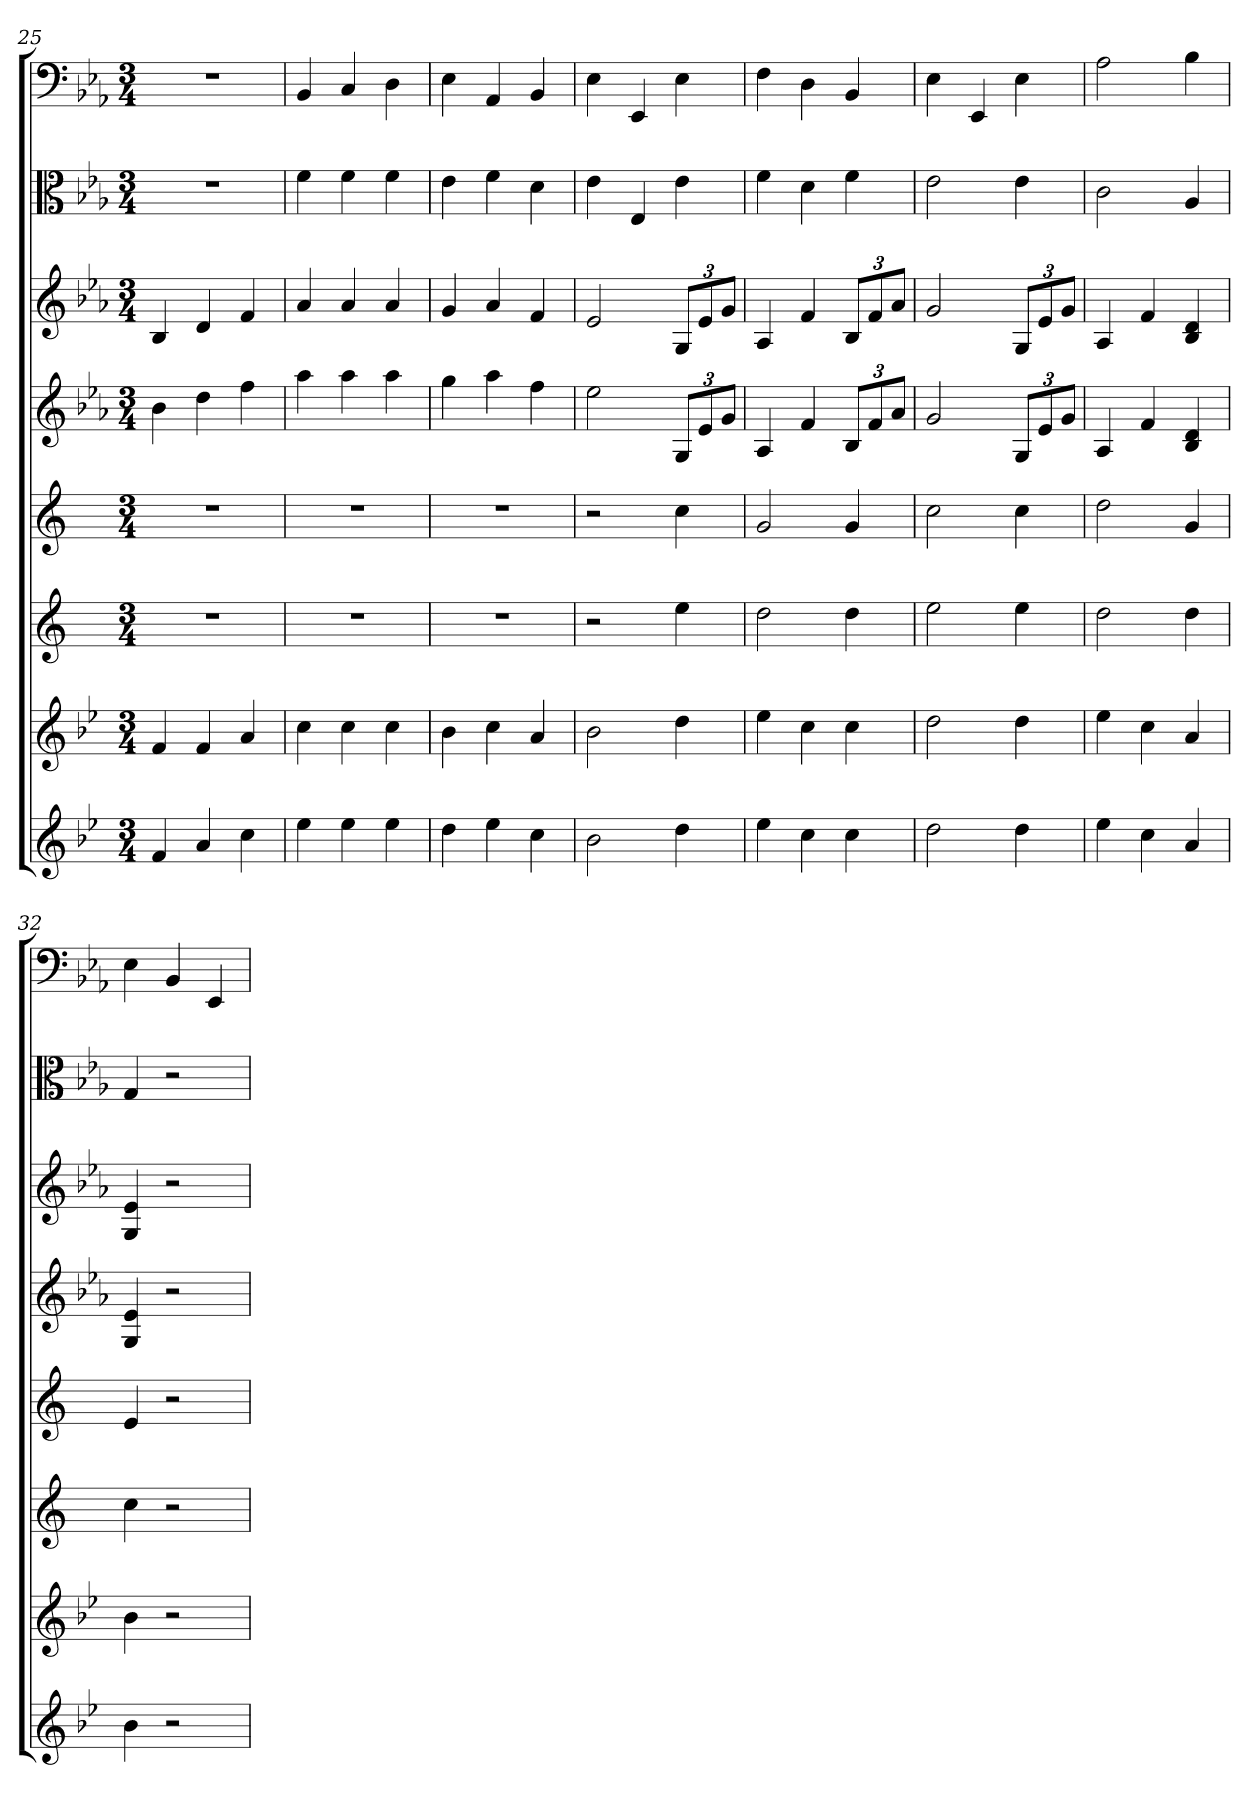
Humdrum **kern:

**kern	**kern	**kern	**kern	**kern	**kern	**kern	**kern
*part8	*part7	*part6	*part5	*part4	*part3	*part2	*part1
*staff8	*staff7	*staff6	*staff5	*staff4	*staff3	*staff2	*staff1
*	*	*	*	*	*	*clefC3	*clefF4
*k[b-e-]	*k[b-e-]	*k[]	*k[]	*k[b-e-a-]	*k[b-e-a-]	*k[b-e-a-]	*k[b-e-a-]
*M3/4	*M3/4	*M3/4	*M3/4	*M3/4	*M3/4	*M3/4	*M3/4
=25	=25	=25	=25	=25	=25	=25	=25
4f	4f	2.r	2.r	4b-	4B-	2.r	2.r
4a	4f	.	.	4dd	4d	.	.
4cc	4a	.	.	4ff	4f	.	.
=26	=26	=26	=26	=26	=26	=26	=26
4ee-	4cc	2.r	2.r	4aa-	4a-	4f	4BB-
4ee-	4cc	.	.	4aa-	4a-	4f	4C
4ee-	4cc	.	.	4aa-	4a-	4f	4D
=27	=27	=27	=27	=27	=27	=27	=27
4dd	4b-	2.r	2.r	4gg	4g	4e-	4E-
4ee-	4cc	.	.	4aa-	4a-	4f	4AA-
4cc	4a	.	.	4ff	4f	4d	4BB-
=28	=28	=28	=28	=28	=28	=28	=28
2b-	2b-	2r	2r	2ee-	2e-	4e-	4E-
.	.	.	.	.	.	4E-	4EE-
4dd	4dd	4ee	4cc	12GL	12GL	4e-	4E-
.	.	.	.	12e-	12e-	.	.
.	.	.	.	12gJ	12gJ	.	.
=29	=29	=29	=29	=29	=29	=29	=29
4ee-	4ee-	2dd	2g	4A-	4A-	4f	4F
4cc	4cc	.	.	4f	4f	4d	4D
4cc	4cc	4dd	4g	12B-L	12B-L	4f	4BB-
.	.	.	.	12f	12f	.	.
.	.	.	.	12a-J	12a-J	.	.
=30	=30	=30	=30	=30	=30	=30	=30
2dd	2dd	2ee	2cc	2g	2g	2e-	4E-
.	.	.	.	.	.	.	4EE-
4dd	4dd	4ee	4cc	12GL	12GL	4e-	4E-
.	.	.	.	12e-	12e-	.	.
.	.	.	.	12gJ	12gJ	.	.
=31	=31	=31	=31	=31	=31	=31	=31
4ee-	4ee-	2dd	2dd	4A-	4A-	2c	2A-
4cc	4cc	.	.	4f	4f	.	.
4a	4a	4dd	4g	4B- 4d	4B- 4d	4A-	4B-
=32	=32	=32	=32	=32	=32	=32	=32
4b-	4b-	4cc	4e	4G 4e-	4G 4e-	4G	4E-
2r	2r	2r	2r	2r	2r	2r	4BB-
.	.	.	.	.	.	.	4EE-
=	=	=	=	=	=	=	=
*-	*-	*-	*-	*-	*-	*-	*-
